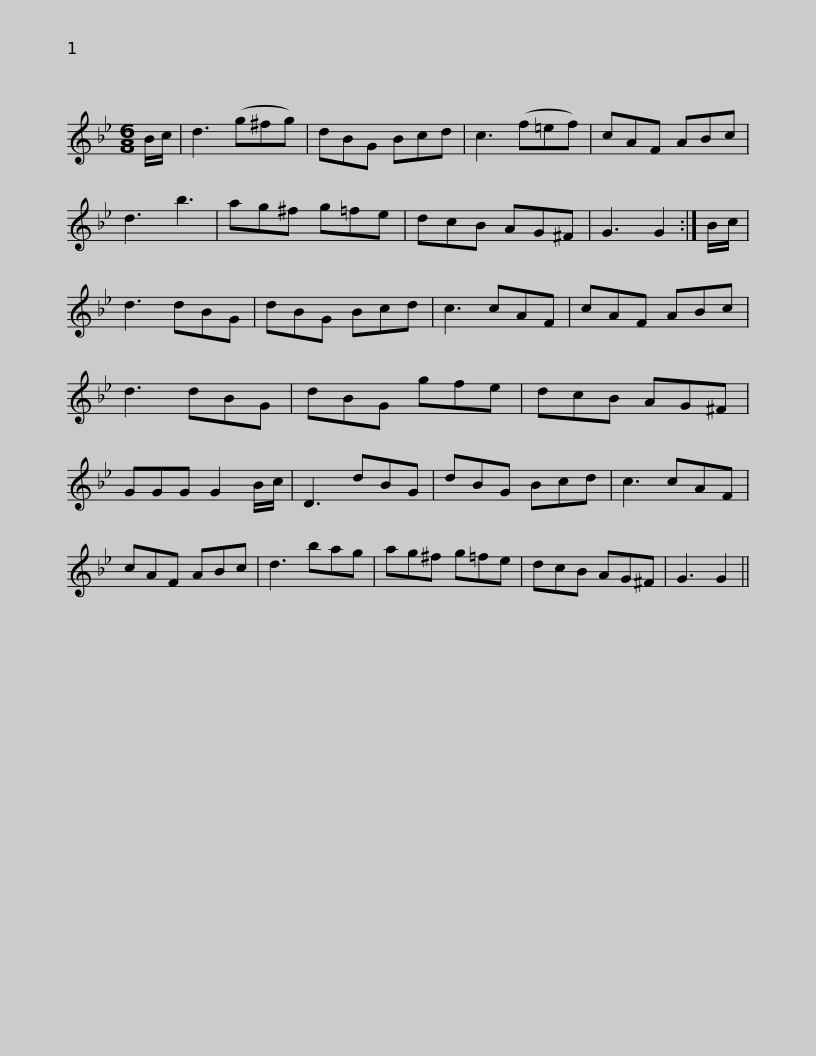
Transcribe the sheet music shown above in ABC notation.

X:1
L:1/8
M:6/8
I:linebreak $
K:Gmin
V:1 treble
V:1
 B/c/ | d3 (g^fg) | dBG Bcd | c3 (f=ef) | cAF ABc | %5
 d3 b3 | ag^f g=fe | dcB AG^F |$ G3 G2 :| B/c/ | %10
 d3 dBG | dBG Bcd | c3 cAF | cAF ABc | d3 dBG | %15
 dBG gfe | dcB AG^F |$ GGG G2 B/c/ | D3 dBG | dBG Bcd | %20
 c3 cAF | cAF ABc | d3 bag | ag^f g=fe |$ dcB AG^F | %25
 G3 G2 || %26
